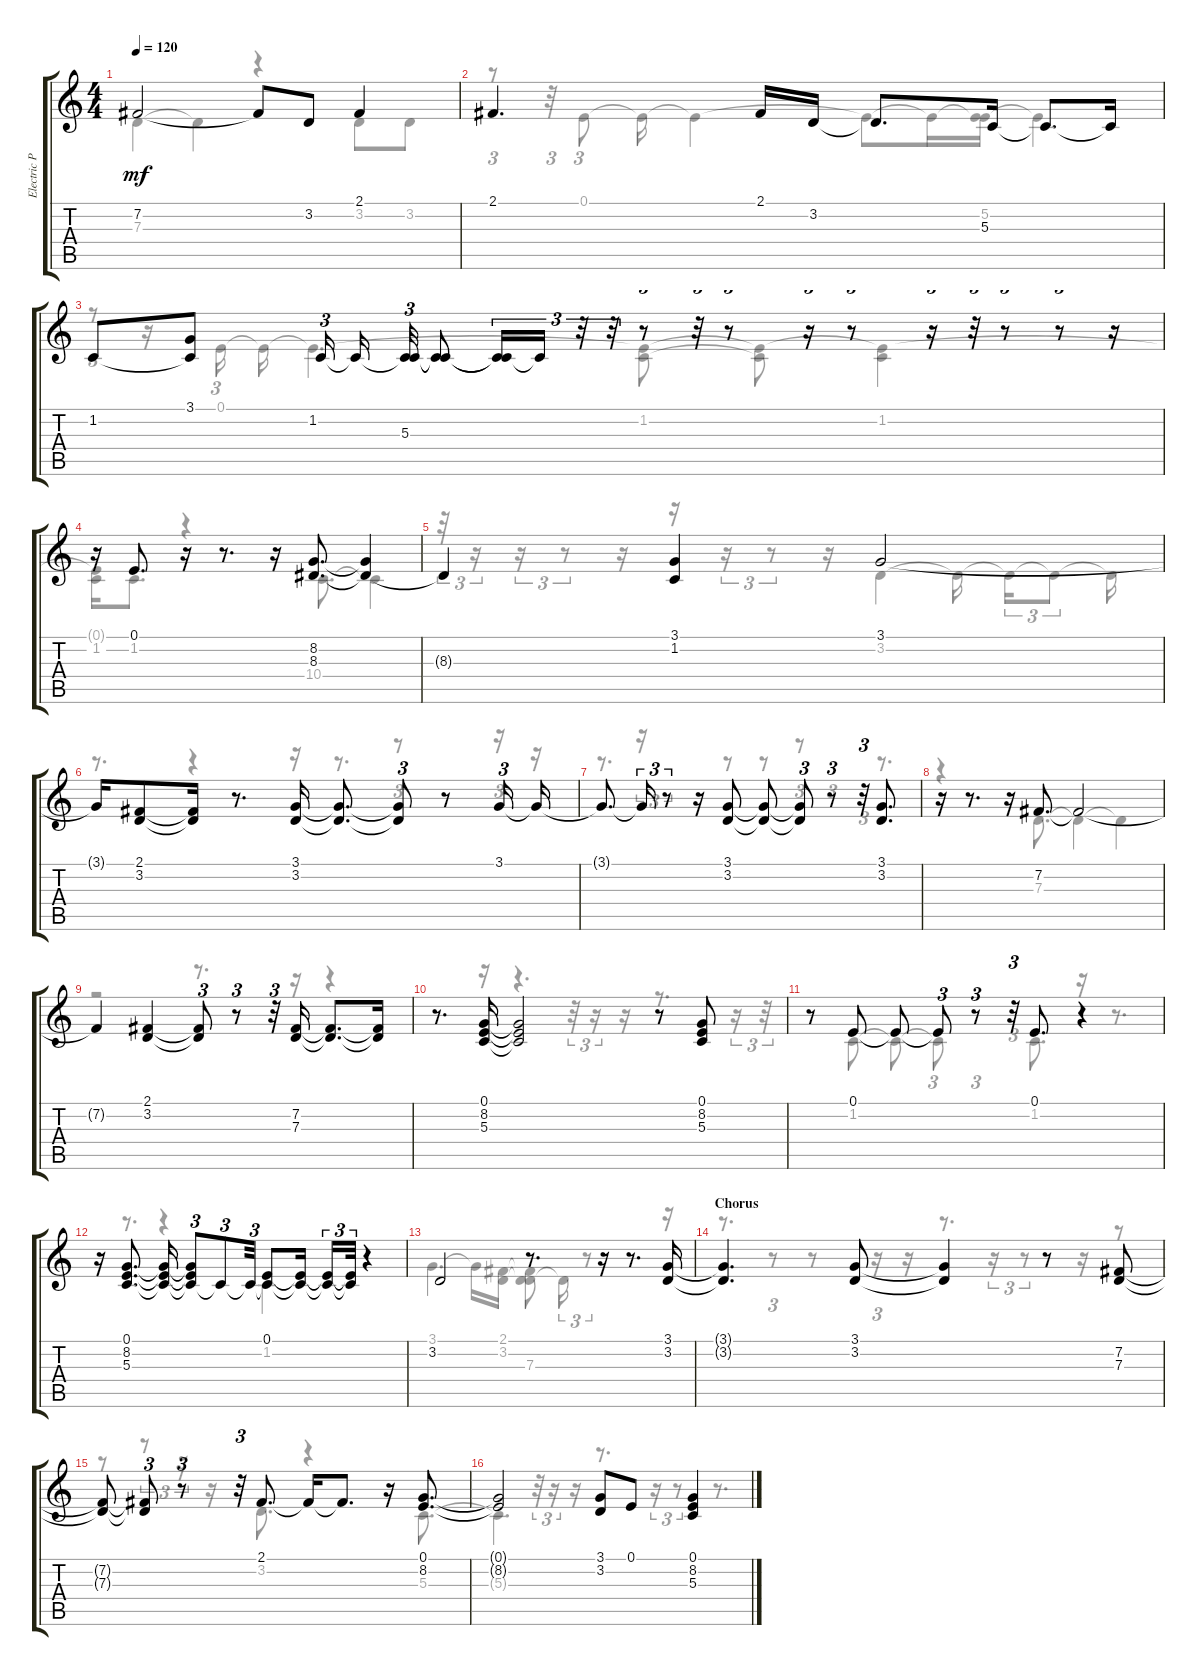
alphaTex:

\track ("Electric Piano (Staff 1)" "Electric P") {instrument electricgrandpiano}
\staff {score tabs}
\tuning (E4 B3 G3 D3 A2 E2) {hide}
\voice
\ts (4 4)
\tempo 120
\clef g2
\ks aminor
7.2{t}.2{dy mf} 7.2{t}.8 3.2.8 2.1.4 |
2.1.4{d} 2.1.16 3.2.16 3.2{t}.8{d} 5.3.16 5.3{t}.8{d} 5.3{t}.16 |
1.2.8 (3.1 1.2{t}).8 1.2.16{tu (3 2)} 1.2{t}.16 (1.2{t} 5.3).32{tu (3 2)} (1.2{t} 5.3{t}).8 (1.2{t} 5.3{t}).16{tu (3 2)} 1.2{t}.16{tu (3 2)} r.32{tu (3 2)} r.32{tu (3 2)} r.8{tu (3 2)} r.32{tu (3 2)} r.8{tu (3 2)} r.16{tu (3 2)} r.8{tu (3 2)} r.16{tu (3 2)} r.32{tu (3 2)} r.8{tu (3 2)} r.8{tu (3 2)} r.16 |
r.16 0.1.8{d} r.16 r.8{d} r.16 (8.2 8.3).8{d} (8.2{t} 8.3{t}).4 |
8.3{t}.4 (3.1 1.2).4 3.1.2 |
3.1{t}.16 (2.1 3.2).8 (2.1{t} 3.2{t}).16 r.8{d} (3.1 3.2).16 (3.1{t} 3.2{t}).8{d} (3.1{t} 3.2{t}).8{tu (3 2)} r.8 3.1.16{tu (3 2)} 3.1{t}.16 |
3.1{t}.8{d} 3.1{t}.16{tu (3 2)} r.8{tu (3 2)} r.16 (3.1 3.2).8 (3.1{t} 3.2{t}).8 (3.1{t} 3.2{t}).8{tu (3 2)} r.8{tu (3 2)} r.32{tu (3 2)} (3.1 3.2).8{d} |
r.16 r.8{d} r.16 7.2.8{d} 7.2{t}.2 |
7.2{t}.4 (2.1 3.2).4 (2.1{t} 3.2{t}).8{tu (3 2)} r.8{tu (3 2)} r.32{tu (3 2)} (7.2 7.3).16 (7.2{t} 7.3{t}).8{d} (7.2{t} 7.3{t}).16 |
r.8{d} (0.1 8.2 5.3).16 (0.1{t} 8.2{t} 5.3{t}).2 r.8 (0.1 8.2 5.3).8 |
r.8 0.1.8 0.1{t}.8 0.1{t}.8{tu (3 2)} r.8{tu (3 2)} r.32{tu (3 2)} 0.1.8{d} r.4 |
r.16 (0.1 8.2 5.3).8{d} (0.1{t} 8.2{t} 5.3{t}).16 (0.1{t} 8.2{t} 5.3{t}).8{tu (3 2)} 5.3{t}.8{tu (3 2)} 5.3{t}.32{tu (3 2)} (0.1 5.3{t}).8 (0.1{t} 5.3{t}).16 (0.1{t} 5.3{t}).16{tu (3 2)} (0.1{t} 5.3{t}).32{tu (3 2)} r.4 |
3.2.2 r.8{d} r.16 r.8{d} (3.1 3.2).16 |
\section ("" "Chorus")
(3.1{t} 3.2{t}).4{d} (3.1 3.2).8 (3.1{t} 3.2{t}).4 r.8 (7.2 7.3).8 |
(7.2{t} 7.3{t}).8 (7.2{t} 7.3{t}).8{tu (3 2)} r.8{tu (3 2)} r.32{tu (3 2)} 2.1.8{d} 2.1{t}.16 2.1{t}.8{d} r.16 (0.1 8.2).8{d} |
(0.1{t} 8.2{t}).2 (3.1 3.2).8 0.1.8 (0.1 8.2 5.3).4
\voice
\clef g2
\ottava regular
\simile none
\ks aminor
7.3{t}.4{dy mf} 7.3{t}.4 r.4 3.2.8 3.2.8 |
r.8{tu (3 2)} r.32{tu (3 2)} 0.1.8{tu (3 2)} 0.1{t}.16 0.1{t}.4 0.1{t}.8 0.1{t}.16 (0.1{t} 5.2).16 0.1{t}.4 |
r.8{tu (3 2)} r.16 0.1.16{tu (3 2)} 0.1{t}.16 0.1{t}.4{d} (0.1{t} 1.2).8 (0.1{t} 1.2{t}).8 (0.1{t} 1.2).4 |
(0.1{t} 1.2).16 1.2.8{d} r.4 r.16 10.4.8{d} 10.4{t}.4 |
r.32{tu (3 2)} r.16{tu (3 2)} r.16{tu (3 2)} r.8{tu (3 2)} r.16 r.16 r.16{tu (3 2)} r.8{tu (3 2)} r.16 3.2.4 3.2{t}.16 3.2{t}.16{tu (3 2)} 3.2{t}.8{tu (3 2)} 3.2{t}.16 |
r.8{d} r.4 r.16 r.8{d} r.8{tu (3 2)} r.8 r.16{tu (3 2)} r.16 |
r.8{d} r.16{tu (3 2)} r.8{tu (3 2)} r.16 r.8 r.8 r.8{tu (3 2)} r.8{tu (3 2)} r.32{tu (3 2)} r.8{d} |
r.4 r.16 7.3.8{d} 7.3{t}.4 7.3{t}.4 |
r.2 r.8{d} r.16 r.4 |
r.8{d} r.16 r.4{d} r.32{tu (3 2)} r.16{tu (3 2)} r.16 r.8{d} r.16{tu (3 2)} r.32{tu (3 2)} |
r.8 1.2.8 1.2{t}.8 1.2{t}.8{tu (3 2)} r.8{tu (3 2)} r.32{tu (3 2)} 1.2.8{d} r.16 r.8{d} |
r.16 r.8{d} r.4 1.2.4 r.4 |
3.1.4{d} 3.1{t}.16 (2.1 3.2).16 (2.1{t} 3.2{t} 7.3).8 3.2{t}.16{tu (3 2)} r.8{tu (3 2)} r.8{d} r.16 |
r.8{d} r.8{tu (3 2)} r.8 r.16{tu (3 2)} r.16 r.8{d} r.16{tu (3 2)} r.8{tu (3 2)} r.16 r.8 |
r.8 r.8{tu (3 2)} r.16{tu (3 2)} r.16 3.2.8{d} r.4 r.16 5.3.8{d} |
5.3{t}.4{d} r.32{tu (3 2)} r.16{tu (3 2)} r.16 r.8{d} r.16{tu (3 2)} r.8{tu (3 2)} r.8{d}
